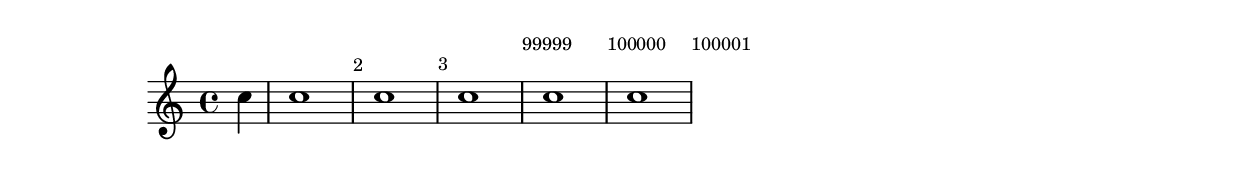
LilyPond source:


\version "2.1.36"

\header {

texidoc="Bar number may be set and their padding adjusted individually.  
The counting of bar numbers is started after the anacrusis.

To prevent clashes at the beginning of a line, the padding may have to 
be increased.
"

}

\score {
  \notes \relative c'' {
      \partial 4 c4 
      c1 c c
      \set Score.currentBarNumber = #99999
      \override Score.BarNumber  #'padding = #3
      c1 c
  }
  \paper {
    raggedright = ##t
    \context {
	\ScoreContext
	\override BarNumber #'break-visibility = #all-visible
    }
  }
}
